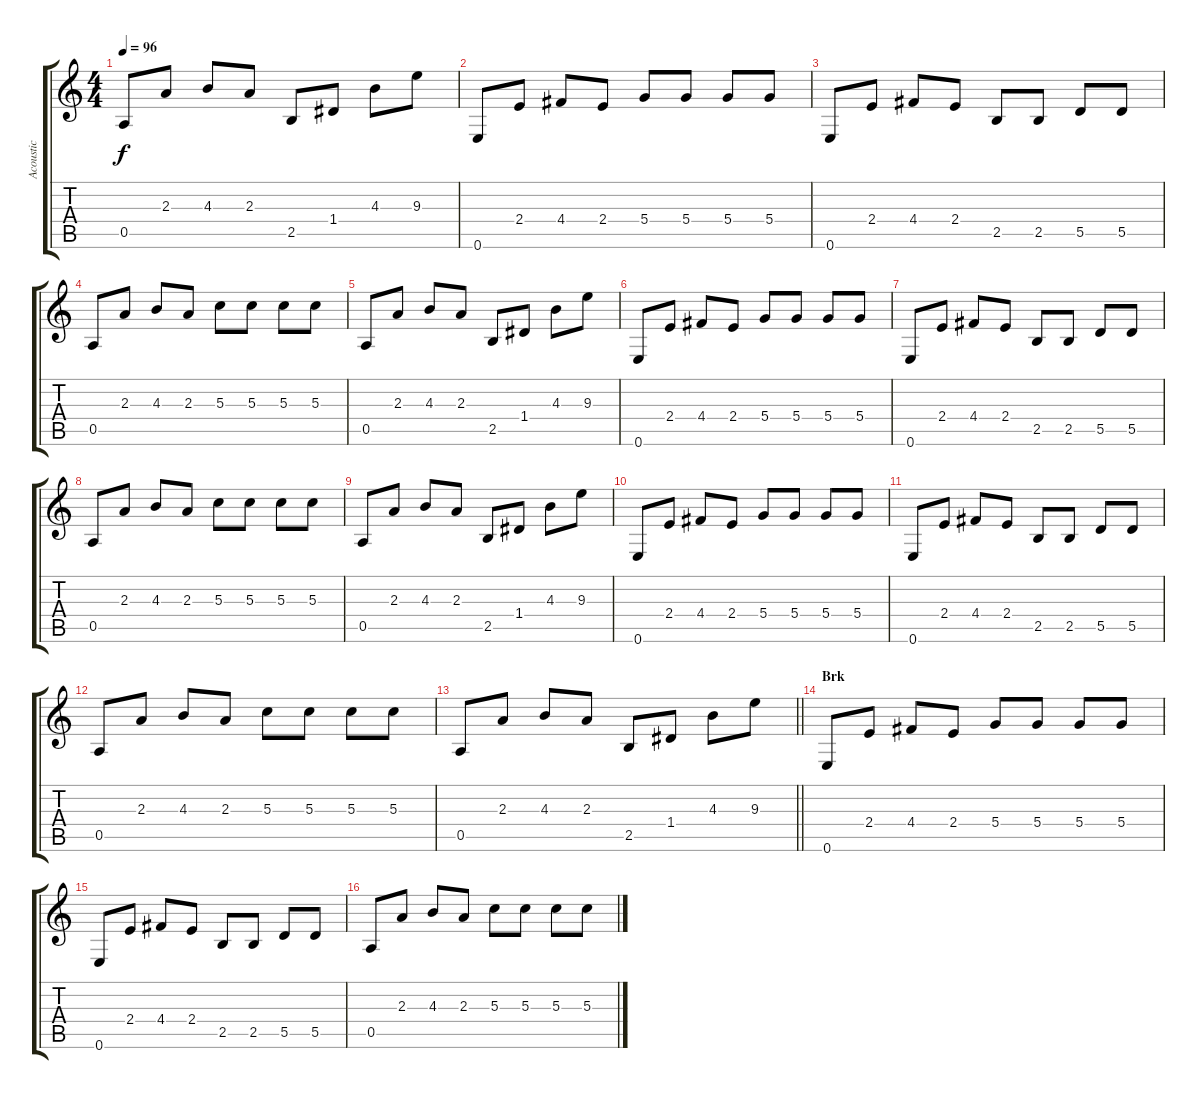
\track ("Acoustic" "Acoustic") {mute instrument acousticguitarsteel}
\staff {score tabs}
\tuning (E4 B3 G3 D3 A2 E2) {hide}
\ts (4 4)
\tempo 96
\clef g2
\ks c
0.5.8{dy f} 2.3.8 4.3.8 2.3.8 2.5.8 1.4.8 4.3.8 9.3.8 |
0.6.8 2.4.8 4.4.8 2.4.8 5.4.8 5.4.8 5.4.8 5.4.8 |
0.6.8 2.4.8 4.4.8 2.4.8 2.5.8 2.5.8 5.5.8 5.5.8 |
0.5.8 2.3.8 4.3.8 2.3.8 5.3.8 5.3.8 5.3.8 5.3.8 |
0.5.8 2.3.8 4.3.8 2.3.8 2.5.8 1.4.8 4.3.8 9.3.8 |
0.6.8 2.4.8 4.4.8 2.4.8 5.4.8 5.4.8 5.4.8 5.4.8 |
0.6.8 2.4.8 4.4.8 2.4.8 2.5.8 2.5.8 5.5.8 5.5.8 |
0.5.8 2.3.8 4.3.8 2.3.8 5.3.8 5.3.8 5.3.8 5.3.8 |
0.5.8 2.3.8 4.3.8 2.3.8 2.5.8 1.4.8 4.3.8 9.3.8 |
0.6.8 2.4.8 4.4.8 2.4.8 5.4.8 5.4.8 5.4.8 5.4.8 |
0.6.8 2.4.8 4.4.8 2.4.8 2.5.8 2.5.8 5.5.8 5.5.8 |
0.5.8 2.3.8 4.3.8 2.3.8 5.3.8 5.3.8 5.3.8 5.3.8 |
\barLineRight lightlight
0.5.8 2.3.8 4.3.8 2.3.8 2.5.8 1.4.8 4.3.8 9.3.8 |
\section ("" "Brk")
0.6.8 2.4.8 4.4.8 2.4.8 5.4.8 5.4.8 5.4.8 5.4.8 |
0.6.8 2.4.8 4.4.8 2.4.8 2.5.8 2.5.8 5.5.8 5.5.8 |
0.5.8 2.3.8 4.3.8 2.3.8 5.3.8 5.3.8 5.3.8 5.3.8
